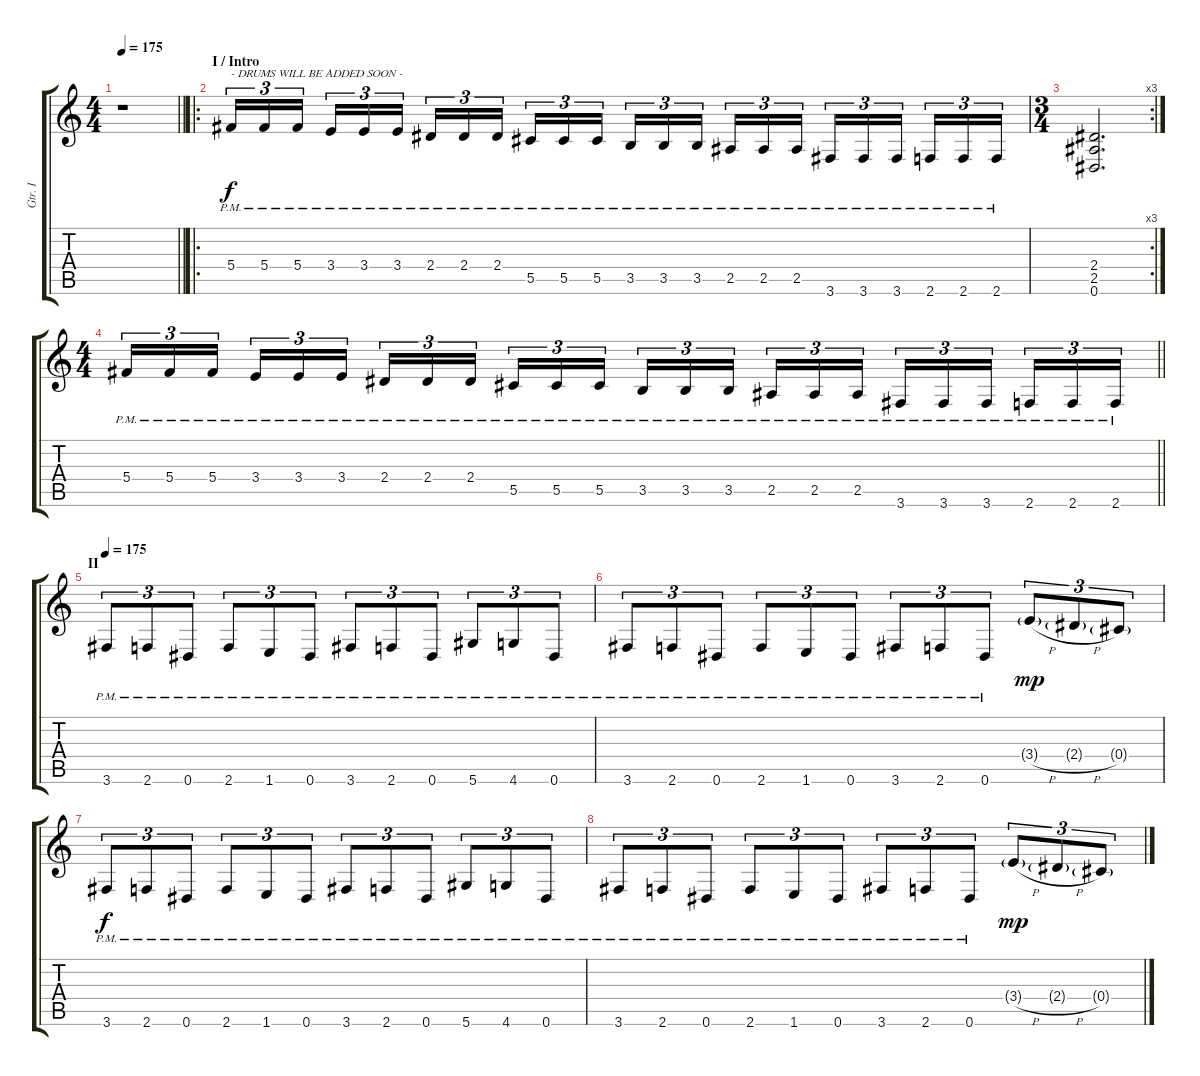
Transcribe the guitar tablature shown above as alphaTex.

\track ("Gtr. I" "Gtr. I") {instrument overdrivenguitar}
\staff {score tabs}
\tuning (Eb4 Bb3 Gb3 Db3 Ab2 Eb2) {hide}
\ts (4 4)
\tempo 175
\clef g2
\barLineRight lightlight
\ks c
r.1{dy f instrument overdrivenguitar} |
\ro
\section ("" "I / Intro")
5.4{pm}.16{tu (3 2) txt "- DRUMS WILL BE ADDED SOON -"} 5.4{pm}.16{tu (3 2)} 5.4{pm}.16{tu (3 2) beam splitsecondary} 3.4{pm}.16{tu (3 2)} 3.4{pm}.16{tu (3 2)} 3.4{pm}.16{tu (3 2)} 2.4{pm}.16{tu (3 2)} 2.4{pm}.16{tu (3 2)} 2.4{pm}.16{tu (3 2) beam splitsecondary} 5.5{pm}.16{tu (3 2)} 5.5{pm}.16{tu (3 2)} 5.5{pm}.16{tu (3 2)} 3.5{pm}.16{tu (3 2)} 3.5{pm}.16{tu (3 2)} 3.5{pm}.16{tu (3 2) beam splitsecondary} 2.5{pm}.16{tu (3 2)} 2.5{pm}.16{tu (3 2)} 2.5{pm}.16{tu (3 2)} 3.6{pm}.16{tu (3 2)} 3.6{pm}.16{tu (3 2)} 3.6{pm}.16{tu (3 2) beam splitsecondary} 2.6{pm}.16{tu (3 2)} 2.6{pm}.16{tu (3 2)} 2.6{pm}.16{tu (3 2)} |
\rc 3
\ts (3 4)
(2.4 2.5 0.6).2{d} |
\ts (4 4)
\barLineRight lightlight
5.4{pm}.16{tu (3 2)} 5.4{pm}.16{tu (3 2)} 5.4{pm}.16{tu (3 2) beam splitsecondary} 3.4{pm}.16{tu (3 2)} 3.4{pm}.16{tu (3 2)} 3.4{pm}.16{tu (3 2)} 2.4{pm}.16{tu (3 2)} 2.4{pm}.16{tu (3 2)} 2.4{pm}.16{tu (3 2) beam splitsecondary} 5.5{pm}.16{tu (3 2)} 5.5{pm}.16{tu (3 2)} 5.5{pm}.16{tu (3 2)} 3.5{pm}.16{tu (3 2)} 3.5{pm}.16{tu (3 2)} 3.5{pm}.16{tu (3 2) beam splitsecondary} 2.5{pm}.16{tu (3 2)} 2.5{pm}.16{tu (3 2)} 2.5{pm}.16{tu (3 2)} 3.6{pm}.16{tu (3 2)} 3.6{pm}.16{tu (3 2)} 3.6{pm}.16{tu (3 2) beam splitsecondary} 2.6{pm}.16{tu (3 2)} 2.6{pm}.16{tu (3 2)} 2.6{pm}.16{tu (3 2)} |
\section ("" "II")
\tempo 175
3.6{pm}.8{tu (3 2)} 2.6{pm}.8{tu (3 2)} 0.6{pm}.8{tu (3 2)} 2.6{pm}.8{tu (3 2)} 1.6{pm}.8{tu (3 2)} 0.6{pm}.8{tu (3 2)} 3.6{pm}.8{tu (3 2)} 2.6{pm}.8{tu (3 2)} 0.6{pm}.8{tu (3 2)} 5.6{pm}.8{tu (3 2)} 4.6{pm}.8{tu (3 2)} 0.6{pm}.8{tu (3 2)} |
3.6{pm}.8{tu (3 2)} 2.6{pm}.8{tu (3 2)} 0.6{pm}.8{tu (3 2)} 2.6{pm}.8{tu (3 2)} 1.6{pm}.8{tu (3 2)} 0.6{pm}.8{tu (3 2)} 3.6{pm}.8{tu (3 2)} 2.6{pm}.8{tu (3 2)} 0.6{pm}.8{tu (3 2)} 3.4{h g}.8{tu (3 2) dy mp} 2.4{h g}.8{tu (3 2)} 0.4{g}.8{tu (3 2)} |
3.6{pm}.8{tu (3 2) dy f} 2.6{pm}.8{tu (3 2)} 0.6{pm}.8{tu (3 2)} 2.6{pm}.8{tu (3 2)} 1.6{pm}.8{tu (3 2)} 0.6{pm}.8{tu (3 2)} 3.6{pm}.8{tu (3 2)} 2.6{pm}.8{tu (3 2)} 0.6{pm}.8{tu (3 2)} 5.6{pm}.8{tu (3 2)} 4.6{pm}.8{tu (3 2)} 0.6{pm}.8{tu (3 2)} |
3.6{pm}.8{tu (3 2)} 2.6{pm}.8{tu (3 2)} 0.6{pm}.8{tu (3 2)} 2.6{pm}.8{tu (3 2)} 1.6{pm}.8{tu (3 2)} 0.6{pm}.8{tu (3 2)} 3.6{pm}.8{tu (3 2)} 2.6{pm}.8{tu (3 2)} 0.6{pm}.8{tu (3 2)} 3.4{h g}.8{tu (3 2) dy mp} 2.4{h g}.8{tu (3 2)} 0.4{g}.8{tu (3 2)}
